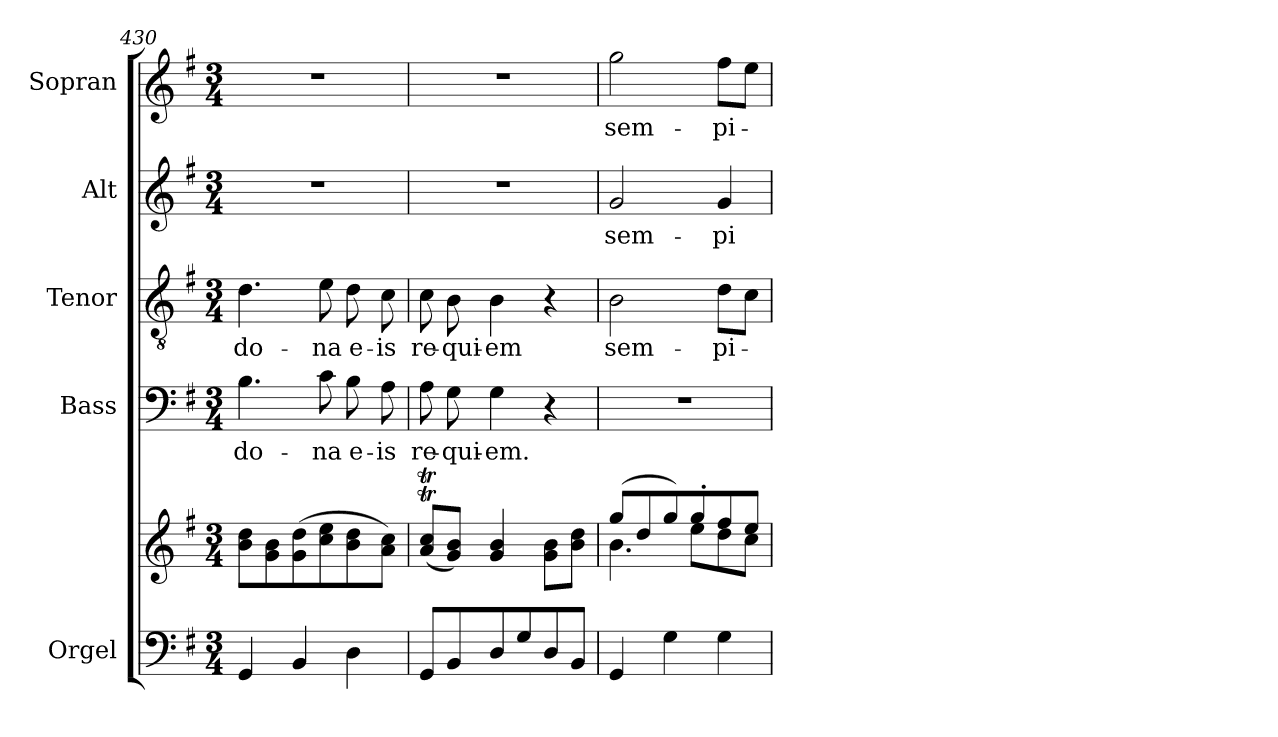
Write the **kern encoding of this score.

**kern	**kern	**kern	**text	**kern	**text	**kern	**text	**kern	**text
*part5	*part5	*part4	*part4	*part3	*part3	*part2	*part2	*part1	*part1
*staff6	*staff5	*staff4	*staff4	*staff3	*staff3	*staff2	*staff2	*staff1	*staff1
*I"Orgel	*	*I"Bass	*	*I"Tenor	*	*I"Alt	*	*I"Sopran	*
*I'Org.	*	*I'B.	*	*I'T.	*	*I'A.	*	*I'S.	*
*clefF4	*clefG2	*clefF4	*	*clefGv2	*	*clefG2	*	*clefG2	*
*k[f#]	*k[f#]	*k[f#]	*	*k[f#]	*	*k[f#]	*	*k[f#]	*
*G:	*G:	*G:	*	*G:	*	*G:	*	*G:	*
*M3/4	*M3/4	*M3/4	*	*M3/4	*	*M3/4	*	*M3/4	*
=430	=430	=430	=430	=430	=430	=430	=430	=430	=430
!	!	!	!LO:LY:b	!	!LO:LY:b	!	!	!	!
4GG/	8b\ 8dd\L	4.B\	do-	4.d\	do-	2.r	.	2.r	.
.	8g\ 8b\	.	.	.	.	.	.	.	.
4BB/	(>8g\ 8dd\	.	.	.	.	.	.	.	.
!	!	!	!LO:LY:b	!	!LO:LY:b	!	!	!	!
.	8cc\ 8ee\	8c\	-na	8e\	-na	.	.	.	.
!	!	!	!LO:LY:b	!	!LO:LY:b	!	!	!	!
4D\	8b\ 8dd\	8B\	e-	8d\	e-	.	.	.	.
!	!	!	!LO:LY:b	!	!LO:LY:b	!	!	!	!
.	8a\ 8cc\J)	8A\	-is	8c\	-is	.	.	.	.
=431	=431	=431	=431	=431	=431	=431	=431	=431	=431
!	!	!	!LO:LY:b	!	!LO:LY:b	!	!	!	!
8GG/L	(<8a/T 8cc/TL	8A\	re-	8c\	re-	2.r	.	2.r	.
!	!	!	!LO:LY:b	!	!LO:LY:b	!	!	!	!
8BB/	8g/ 8b/J)	8G\	-qui-	8B\	-qui-	.	.	.	.
!	!	!	!LO:LY:b	!	!LO:LY:b	!	!	!	!
8D/	4g/ 4b/	4G\	-em.	4B\	-em	.	.	.	.
8G/	.	.	.	.	.	.	.	.	.
8D/	8g\ 8b\L	4r	.	4r	.	.	.	.	.
8BB/J	8b\ 8dd\J	.	.	.	.	.	.	.	.
=432	=432	=432	=432	=432	=432	=432	=432	=432	=432
*	*^	*	*	*	*	*	*	*	*
!	!	!	!	!	!	!LO:LY:b	!	!LO:LY:b	!	!LO:LY:b
4GG/	(>8gg/L	4.b\	2.r	.	2B\	sem-	2g/	sem-	2gg\	sem-
.	8dd/	.	.	.	.	.	.	.	.	.
4G\	8gg/)	.	.	.	.	.	.	.	.	.
.	8gg'</	8ee\L	.	.	.	.	.	.	.	.
!	!	!	!	!	!	!LO:LY:b	!	!LO:LY:b	!	!LO:LY:b
4G\	8ff#/	8dd\	.	.	8d\L	-pi-	4g/	-pi-	8ff#\L	-pi-
.	8ee/J	8cc\J	.	.	8c\J	.	.	.	8ee\J	.
*	*v	*v	*	*	*	*	*	*	*	*
=	=	=	=	=	=	=	=	=	=
*-	*-	*-	*-	*-	*-	*-	*-	*-	*-
